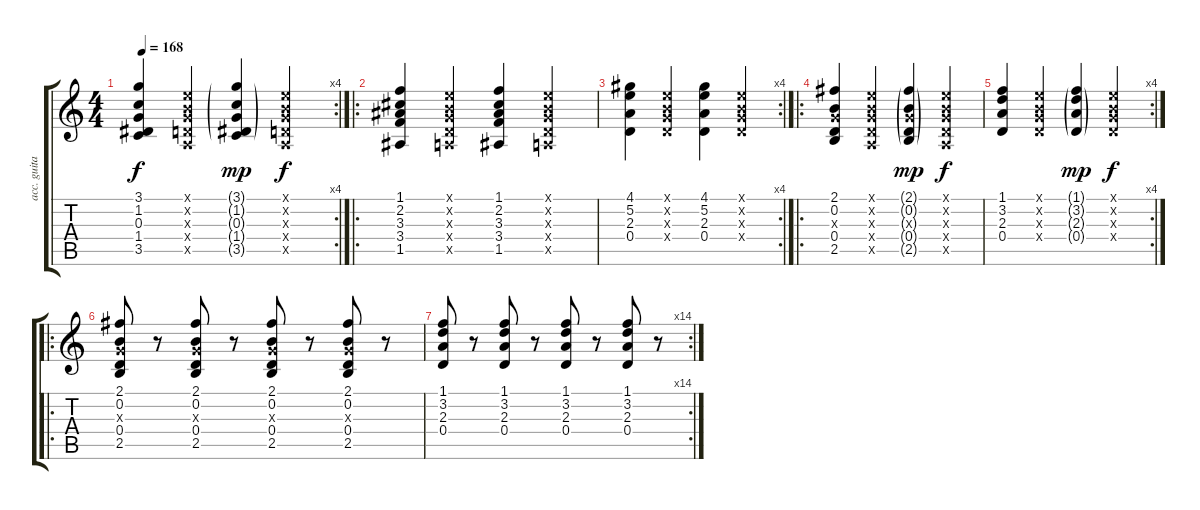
\track ("acc. guitare" "acc. guita") {instrument acousticguitarsteel}
\staff {score tabs}
\tuning (E4 B3 G3 D3 A2 E2) {hide}
\rc 4
\ts (4 4)
\tempo 168
\clef g2
\ks c
(3.1 1.2 0.3 1.4 3.5).4{dy f} (0.1{x} 0.2{x} 0.3{x} 0.4{x} 0.5{x}).4 (3.1{g} 1.2{g} 0.3{g} 1.4{g} 3.5{g}).4{dy mp} (0.1{x} 0.2{x} 0.3{x} 0.4{x} 0.5{x}).4{dy f} |
\ro
(1.1 2.2 3.3 3.4 1.5).4 (0.1{x} 0.2{x} 0.3{x} 0.4{x} 0.5{x}).4 (1.1 2.2 3.3 3.4 1.5).4 (0.1{x} 0.2{x} 0.3{x} 0.4{x} 0.5{x}).4 |
\rc 4
(4.1 5.2 2.3 0.4).4 (0.1{x} 0.2{x} 0.3{x} 0.4{x}).4 (4.1 5.2 2.3 0.4).4 (0.1{x} 0.2{x} 0.3{x} 0.4{x}).4 |
\ro
(2.1 0.2 0.3{x} 0.4 2.5).4 (0.1{x} 0.2{x} 0.3{x} 0.4{x} 0.5{x}).4 (2.1{g} 0.2{g} 0.3{g x} 0.4{g} 2.5{g}).4{dy mp} (0.1{x} 0.2{x} 0.3{x} 0.4{x} 0.5{x}).4{dy f} |
\rc 4
(1.1 3.2 2.3 0.4).4 (0.1{x} 0.2{x} 0.3{x} 0.4{x}).4 (1.1{g} 3.2{g} 2.3{g} 0.4{g}).4{dy mp} (0.1{x} 0.2{x} 0.3{x} 0.4{x}).4{dy f} |
\ro
(2.1 0.2 0.3{x} 0.4 2.5).8 r.8 (2.1 0.2 0.3{x} 0.4 2.5).8 r.8 (2.1 0.2 0.3{x} 0.4 2.5).8 r.8 (2.1 0.2 0.3{x} 0.4 2.5).8 r.8 |
\rc 14
(1.1 3.2 2.3 0.4).8 r.8 (1.1 3.2 2.3 0.4).8 r.8 (1.1 3.2 2.3 0.4).8 r.8 (1.1 3.2 2.3 0.4).8 r.8
